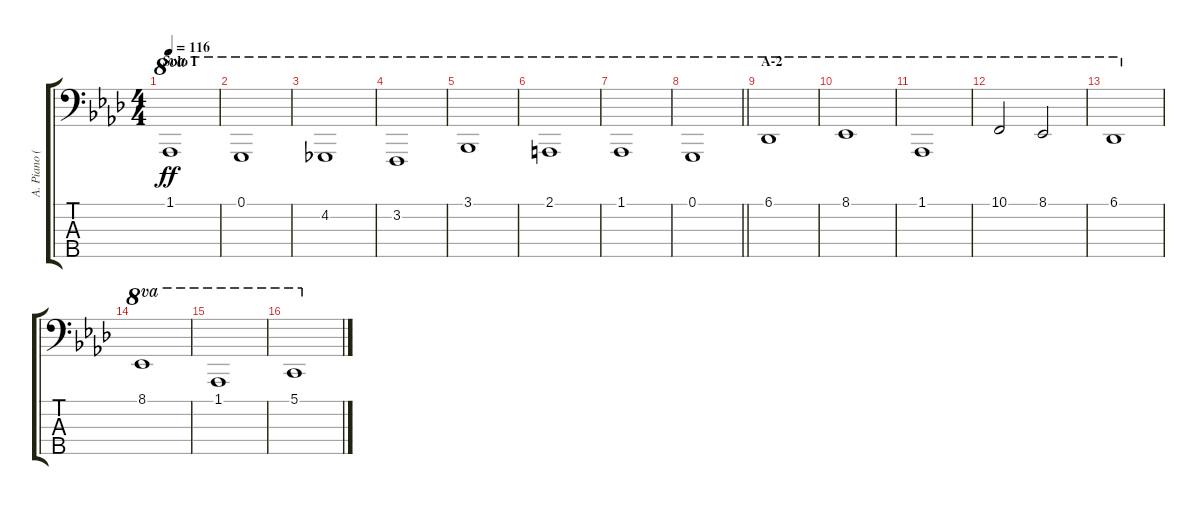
\track ("A. Piano (Left Hand)" "A. Piano (") {instrument acousticgrandpiano}
\staff {score tabs}
\tuning (G2 D2 A1 E1 B0) {hide}
\ts (4 4)
\section ("" "Solo I")
\tempo 116
\clef f4
\ks ab
1.1.1{ot 8va dy ff} |
0.1.1{ot 8va} |
4.2.1{ot 8va} |
3.2.1{ot 8va} |
3.1.1{ot 8va} |
2.1.1{ot 8va} |
1.1.1{ot 8va} |
\barLineRight lightlight
0.1.1{ot 8va} |
\section ("" "A-2")
6.1.1{ot 8va} |
8.1.1{ot 8va} |
1.1.1{ot 8va} |
10.1.2{ot 8va} 8.1.2{ot 8va} |
6.1.1{ot 8va} |
8.1.1{ot 8va} |
1.1.1{ot 8va} |
5.1.1{ot 8va}
